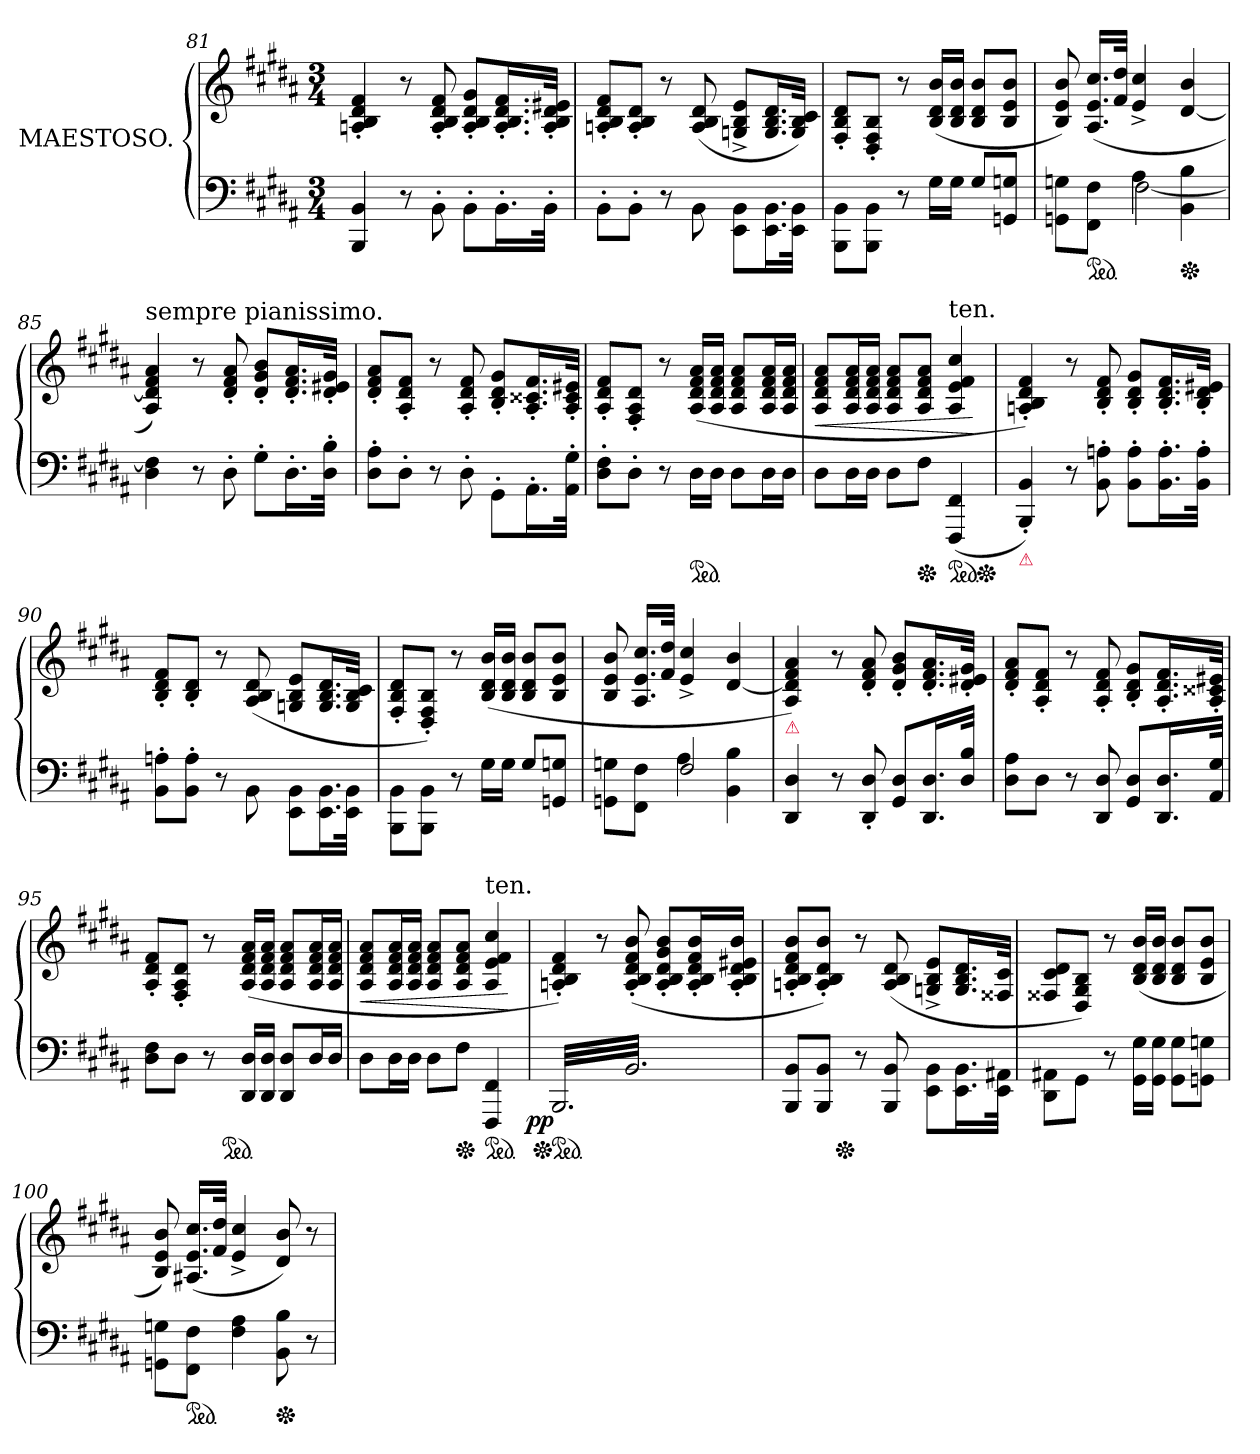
**kern	**kern	**dynam
*part1	*part1	*part1
*staff2	*staff1	*staff1/2
*I"MAESTOSO.	*	*
*clefF4	*clefG2	*
*k[f#c#g#d#a#]	*k[f#c#g#d#a#]	*
*M3/4	*M3/4	*
=81	=81	=81
4BBB 4BB	4An'< 4B'< 4d#'< 4f#'<	.
8r	8r	.
8BB'>\	8A'< 8B'< 8d#'< 8f#'<	.
8BB'>\L	8A'< 8B'< 8d#'< 8g#'<L	.
16.BB'>\L	16.A'< 16.B'< 16.d#'< 16.f#'<L	.
32BB'>\JJk	32A'< 32B'< 32d#'< 32e#X'<JJk	.
=82	=82	=82
8BB'>\L	8An'< 8B'< 8d#'< 8f#'<L	.
8BB'>\J	8A'< 8B'< 8d#'<J	.
8r	8r	.
8BB\	(>8A 8B 8d#	.
8EE\ 8BB\L	8Gn^</ 8B^</ 8e^</L	.
16.EE\ 16.BB\L	16.G/ 16.B/ 16.d#/L	.
32EE\ 32BB\JJk	32G/ 32B/ 32c#/JJk)	.
=83	=83	=83
8BBB\ 8BB\L	8F#'>/ 8B'>/ 8d#'>/L	.
8BBB\ 8BB\J	8D#'>/ 8F#'>/ 8B'>/J	.
8r	8r	.
16G#LL	(>16B 16d# 16bLL	.
16G#JJ	16B 16d# 16bJJ	.
8G#L	8B 8d# 8bL	.
8GGn 8GnJ	8B 8e 8bJ	.
=84	=84	=84
*^	*	*
8GGn\ 8Gn\L	4ryy	8B 8e 8b)	.
*ped	*	*	*
8FF#\ 8F#\J	.	(>16.A# 16.e 16.cc#LL	.
.	.	32f# 32dd#JJk	.
4A#\	[2F#	4e^< 4cc#^<	.
*Xped	*	*	*
4BB\ 4B\	.	[4d# 4b	.
*v	*v	*	*
=85	=85	=85
!	!LO:TX:a:t=sempre pianissimo.	!
4D#\ 4F#]\	4A#/ 4d#]/ 4f#/ 4a#/)	.
8r	8r	.
8D#'>	8d#'< 8f#'< 8a#'<	.
8G#'>L	8d#'< 8g#'< 8b'<L	.
16.D#'>L	16.d#'< 16.f#'< 16.a#'<L	.
32D#'> 32B'>JJk	32d#'< 32e#X'< 32g#'<JJk	.
=86	=86	=86
8D#'> 8A#'>L	8d#'< 8f#'< 8a#'<L	.
8D#'>J	8A#'< 8d#'< 8f#'<J	.
8r	8r	.
8D#'>	8A#'< 8d#'< 8f#'<	.
8GG#'>\L	8B'< 8d#'< 8g#'<L	.
16.AA#'>\L	16.A#'< 16.c##X'< 16.f#'<L	.
32AA#'>\ 32G#'>\JJk	32A#'< 32c##'< 32e#X'<JJk	.
=87	=87	=87
8D#'> 8F#'>L	8A#'< 8d#'< 8f#'<L	.
8D#'>J	8F#'< 8A#'< 8d#'<J	.
8r	8r	.
*ped	*	*
16D#LL	(>16A# 16d# 16f# 16a#LL	.
16D#JJ	16A# 16d# 16f# 16a#JJ	.
8D#L	8A# 8d# 8f# 8a#L	.
16D#L	16A# 16d# 16f# 16a#L	.
16D#JJ	16A# 16d# 16f# 16a#JJ	.
=88	=88	=88
8D#L	8A# 8d# 8f# 8a#L	<
16D#L	16A# 16d# 16f# 16a#L	.
16D#JJ	16A# 16d# 16f# 16a#JJ	.
8D#L	8A# 8d# 8f# 8a#L	.
*Xped	*	*
8F#J	8A# 8d# 8f# 8a#J	.
!	!LO:TX:a:t=ten.	!
*ped	*	*
(4FFF# 4FF#	4A# 4e 4f# 4cc#	.
.	.	[
*Xped	*	*
=89	=89	=89
!LO:TX:b:color=crimson:t=⚠	!	!
4BBB'< 4BB'<)	4An'< 4B'< 4d#'< 4f#'<)	.
8r	8r	.
8BB'> 8An'>	8B'< 8d#'< 8f#'<	.
8BB'> 8A'>L	8B'< 8d#'< 8g#'<L	.
16.BB'> 16.A'>L	16.B'< 16.d#'< 16.f#'<L	.
32BB'> 32A'>JJk	32B'< 32d#'< 32e#X'<JJk	.
=90	=90	=90
8BB'> 8An'>L	8B'< 8d#'< 8f#'<L	.
8BB'> 8A'>J	8B'< 8d#'<J	.
8r	8r	.
8BB\	(>8A#/ 8B/ 8d#/	.
8EE\ 8BB\L	8Gn/ 8B/ 8e/L	.
16.EE\ 16.BB\L	16.G/ 16.B/ 16.d#/L	.
32EE\ 32BB\JJk	32G/ 32B/ 32c#/JJk	.
=91	=91	=91
8BBB\ 8BB\L	8F#'>/ 8B'>/ 8d#'>/L	.
8BBB\ 8BB\J	8D#'>/ 8F#'>/ 8B'>/J)	.
8r	8r	.
16G#LL	(>16B 16d# 16bLL	.
16G#JJ	16B 16d# 16bJJ	.
8G#L	8B 8d# 8bL	.
8GGn 8GnJ	8B 8e 8bJ	.
=92	=92	=92
*^	*	*
4reyy	8GGn\ 8Gn\L	8B 8e 8b	.
.	8FF#\ 8F#\J	16.A# 16.e 16.cc#LL	.
.	.	32f# 32dd#JJk	.
2F#	4A#	4e^< 4cc#^<	.
.	4BB 4B	[4d# 4b	.
=93	=93	=93	=93
!	!	!LO:TX:b:color=crimson:t=⚠	!
*v	*v	*	*
4DD# 4D#	4A# 4d#] 4f# 4a#)	.
8r	8r	.
8DD#'< 8D#'<	8d#'< 8f#'< 8a#'<	.
8GG# 8D#L	8d#'< 8g#'< 8b'<L	.
16.DD# 16.D#L	16.d#'< 16.f#'< 16.a#'<L	.
32D# 32BJJk	32d#'< 32e#X'< 32g#'<JJk	.
=94	=94	=94
8D# 8A#L	8d#'< 8f#'< 8a#'<L	.
8D#J	8A#'< 8d#'< 8f#'<J	.
8r	8r	.
8DD# 8D#	8A#'< 8d#'< 8f#'<	.
8GG# 8D#L	8B'< 8d#'< 8g#'<L	.
16.DD# 16.D#L	16.A#'< 16.d#'< 16.f#'<L	.
32AA# 32G#JJk	32A#'< 32c##X'< 32e#X'<JJk	.
=95	=95	=95
*	*^	*
8D# 8F#L	8A#'< 8d#'< 8f#'<L	4ryy	.
8D#J	8F#'< 8A#'< 8d#'<J	.	.
8r	8r	16ryy	.
*ped	*	*	*
.	.	4..ryy	.
16DD# 16D#LL	(>16A# 16d# 16f# 16a#LL	.	.
16DD# 16D#JJ	16A# 16d# 16f# 16a#JJ	.	.
8DD# 8D#L	8A# 8d# 8f# 8a#L	.	.
16D#L	16A# 16d# 16f# 16a#L	.	.
16D#JJ	16A# 16d# 16f# 16a#JJ	.	.
*	*v	*v	*
=96	=96	=96
8D#L	8A# 8d# 8f# 8a#L	<
16D#L	16A# 16d# 16f# 16a#L	.
16D#JJ	16A# 16d# 16f# 16a#JJ	.
8D#L	8A# 8d# 8f# 8a#L	.
*Xped	*	*
8F#J	8A# 8d# 8f# 8a#J	.
!	!LO:TX:a:t=ten.	!
*ped	*	*
4FFF# 4FF#	4A# 4e 4f# 4cc#	.
.	.	[
=97	=97	=97
!LO:TX:b:t=tremolo	!	!
!	!	!LO:DY:b=2:rj
*Xped	*	*
*ped	*	*
*tremolo	*	*
32BBBLLL	4An'< 4B'< 4d#'< 4f#'<)	pp
32BB	.	.
32BBB	.	.
32BB	.	.
32BBB	.	.
32BB	.	.
32BBB	.	.
32BB	.	.
32BBB	8r	.
32BB	.	.
32BBB	.	.
32BB	.	.
32BBB	(>8A'< 8B'< 8d#'< 8f#'< 8b'<	.
32BB	.	.
32BBB	.	.
32BB	.	.
32BBB	8A'< 8B'< 8d#'< 8g#'< 8b'<L	.
32BB	.	.
32BBB	.	.
32BB	.	.
32BBB	16A'< 16B'< 16d#'< 16f#'< 16b'<L	.
32BB	.	.
32BBB	16A'< 16B'< 16d#'< 16e#X'< 16b'<JJ	.
32BBJJJ	.	.
*Xtremolo	*	*
=98	=98	=98
*	*^	*
8BBB 8BBL	8An'< 8B'< 8d#'< 8f#'< 8b'<L	8.ryy	.
.	.	.	.
.	.	.	.
.	.	.	.
8BBB 8BBJ	8A'< 8B'< 8d#'< 8b'<J)	.	.
.	.	.	.
*Xped	*	*	*
.	.	2ryy	.
.	.	.	.
8r	8r	.	.
.	.	.	.
.	.	.	.
.	.	.	.
8BBB 8BB	(>8A 8B 8d#	.	.
8EE\ 8BB\L	8Gn^< 8B^< 8e^<L	.	.
16.EE\ 16.BB\L	16.G 16.B 16.d#L	.	.
.	.	16ryy	.
32EE\ 32AA#X\JJk	32F##X 32c#JJk	.	.
*	*v	*v	*
=99	=99	=99
8DD#\ 8AA#X\L	8F##X/ 8c#/ 8d#/L	.
8GG#\J	8D#/ 8G#/ 8B/J)	.
8r	8r	.
16GG#\ 16G#\LL	(>16B 16d# 16bLL	.
16GG#\ 16G#\JJ	16B 16d# 16bJJ	.
8GG#\ 8G#\L	8B 8d# 8bL	.
8GGn\ 8Gn\J	8B 8e 8bJ	.
=100	=100	=100
8GGn\ 8Gn\L	8B 8e 8b)	.
*ped	*	*
8FF#\ 8F#\J	(>16.A#X 16.e 16.cc#LL	.
.	32f# 32dd#JJk	.
4F# 4A#	4e^< 4cc#^<	.
*Xped	*	*
8BB 8B	8d# 8b)	.
8r	8r	.
=	=	=
*-	*-	*-
